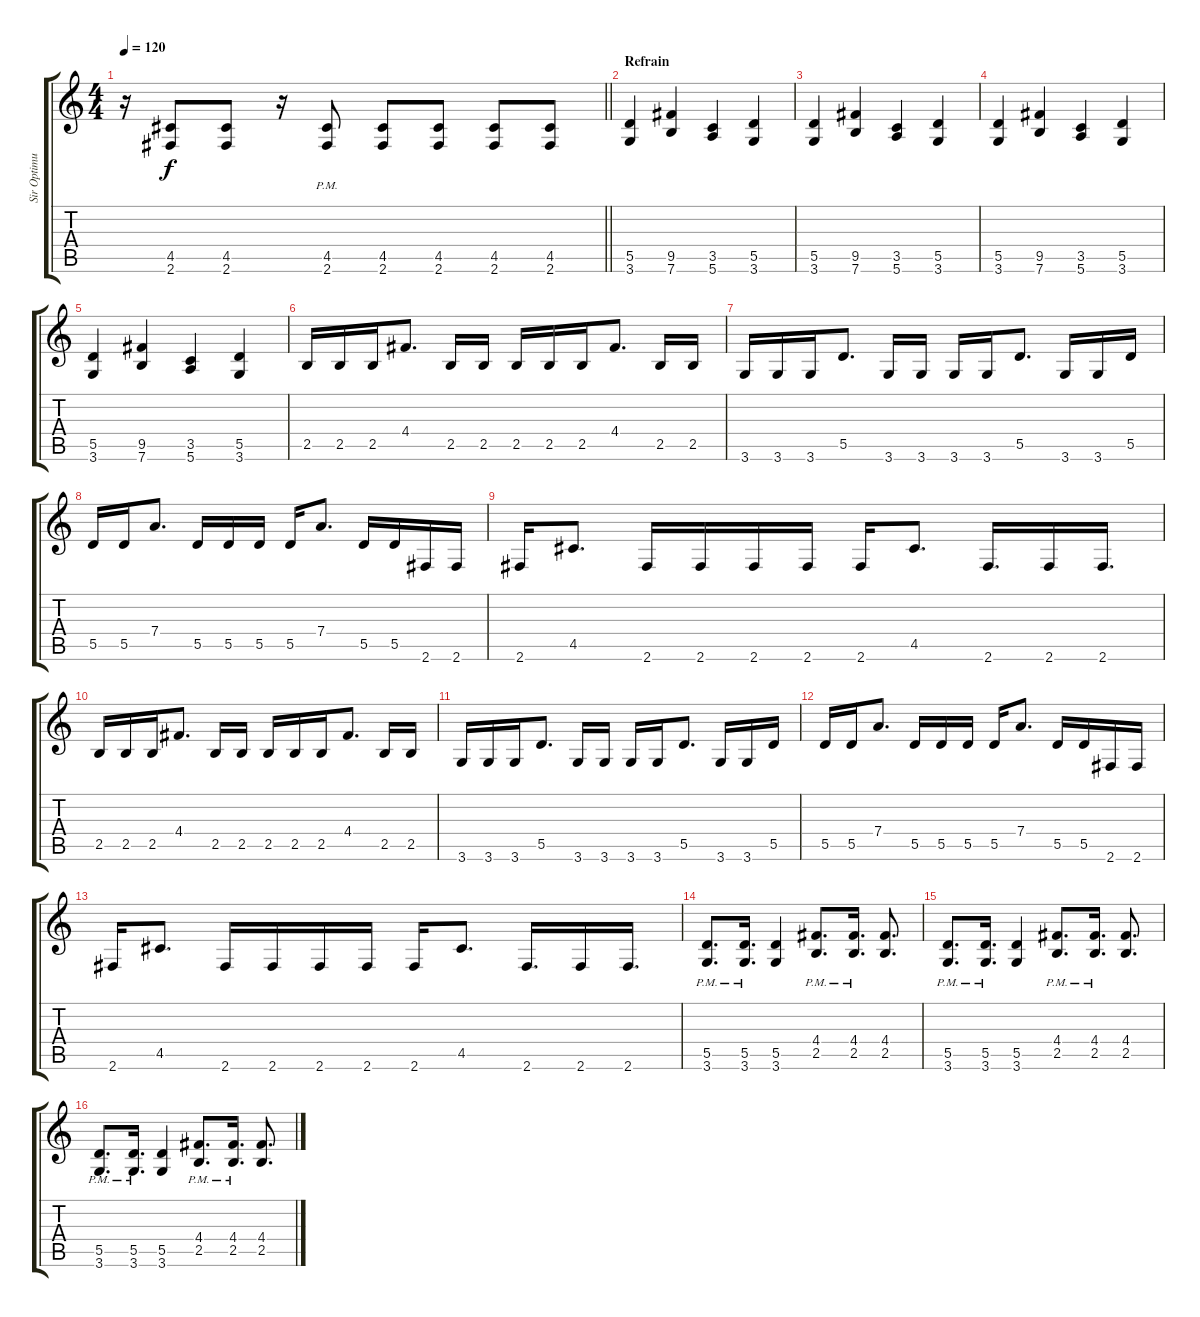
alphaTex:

\track ("Sir Optimus Prime" "Sir Optimu") {instrument distortionguitar}
\staff {score tabs}
\tuning (E4 B3 G3 D3 A2 E2) {hide}
\ts (4 4)
\tempo 120
\clef g2
\barLineRight lightlight
\ks c
r.16{dy f} (4.5 2.6).8 (4.5 2.6).8 r.16 (4.5{pm} 2.6).8 (4.5 2.6).8 (4.5 2.6).8 (4.5 2.6).8 (4.5 2.6).8 |
\section ("" "Refrain")
(5.5 3.6).4 (9.5 7.6).4 (3.5 5.6).4 (5.5 3.6).4 |
(5.5 3.6).4 (9.5 7.6).4 (3.5 5.6).4 (5.5 3.6).4 |
(5.5 3.6).4 (9.5 7.6).4 (3.5 5.6).4 (5.5 3.6).4 |
(5.5 3.6).4 (9.5 7.6).4 (3.5 5.6).4 (5.5 3.6).4 |
2.5.16 2.5.16 2.5.16 4.4.8{d} 2.5.16 2.5.16 2.5.16 2.5.16 2.5.16 4.4.8{d} 2.5.16 2.5.16 |
3.6.16 3.6.16 3.6.16 5.5.8{d} 3.6.16 3.6.16 3.6.16 3.6.16 5.5.8{d} 3.6.16 3.6.16 5.5.16 |
5.5.16 5.5.16 7.4.8{d} 5.5.16 5.5.16 5.5.16 5.5.16 7.4.8{d} 5.5.16 5.5.16 2.6.16 2.6.16 |
2.6.16 4.5.8{d} 2.6.16 2.6.16 2.6.16 2.6.16 2.6.16 4.5.8{d} 2.6.16{d} 2.6.16 2.6.16{d} |
2.5.16 2.5.16 2.5.16 4.4.8{d} 2.5.16 2.5.16 2.5.16 2.5.16 2.5.16 4.4.8{d} 2.5.16 2.5.16 |
3.6.16 3.6.16 3.6.16 5.5.8{d} 3.6.16 3.6.16 3.6.16 3.6.16 5.5.8{d} 3.6.16 3.6.16 5.5.16 |
5.5.16 5.5.16 7.4.8{d} 5.5.16 5.5.16 5.5.16 5.5.16 7.4.8{d} 5.5.16 5.5.16 2.6.16 2.6.16 |
2.6.16 4.5.8{d} 2.6.16 2.6.16 2.6.16 2.6.16 2.6.16 4.5.8{d} 2.6.16{d} 2.6.16 2.6.16{d} |
(5.5{pm} 3.6{pm}).8{d} (5.5{pm} 3.6{pm}).16{d} (5.5 3.6).4 (4.4 2.5{pm}).8{d} (4.4 2.5{pm}).16{d} (4.4 2.5).8{d} |
(5.5{pm} 3.6{pm}).8{d} (5.5{pm} 3.6{pm}).16{d} (5.5 3.6).4 (4.4 2.5{pm}).8{d} (4.4 2.5{pm}).16{d} (4.4 2.5).8{d} |
(5.5{pm} 3.6{pm}).8{d} (5.5{pm} 3.6{pm}).16{d} (5.5 3.6).4 (4.4 2.5{pm}).8{d} (4.4 2.5{pm}).16{d} (4.4 2.5).8{d}
